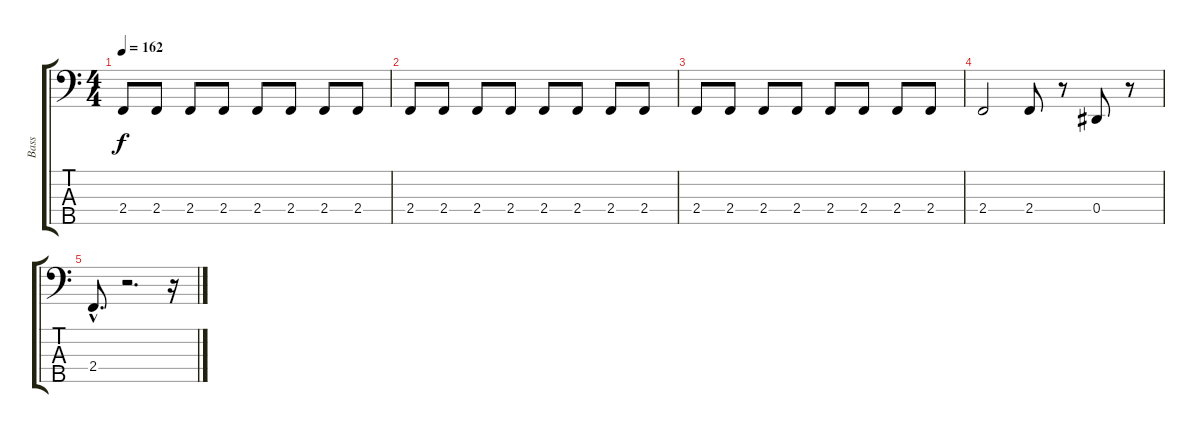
\track ("Bass" "Bass") {instrument electricbasspick}
\staff {score tabs}
\tuning (Gb2 Db2 Ab1 Eb1 Bb0) {hide}
\ts (4 4)
\tempo 162
\clef f4
\ks c
2.4.8{dy f} 2.4.8 2.4.8 2.4.8 2.4.8 2.4.8 2.4.8 2.4.8 |
2.4.8 2.4.8 2.4.8 2.4.8 2.4.8 2.4.8 2.4.8 2.4.8 |
2.4.8 2.4.8 2.4.8 2.4.8 2.4.8 2.4.8 2.4.8 2.4.8 |
2.4.2 2.4.8 r.8 0.4.8 r.8 |
2.4{hac}.8{d} r.2{d} r.16
